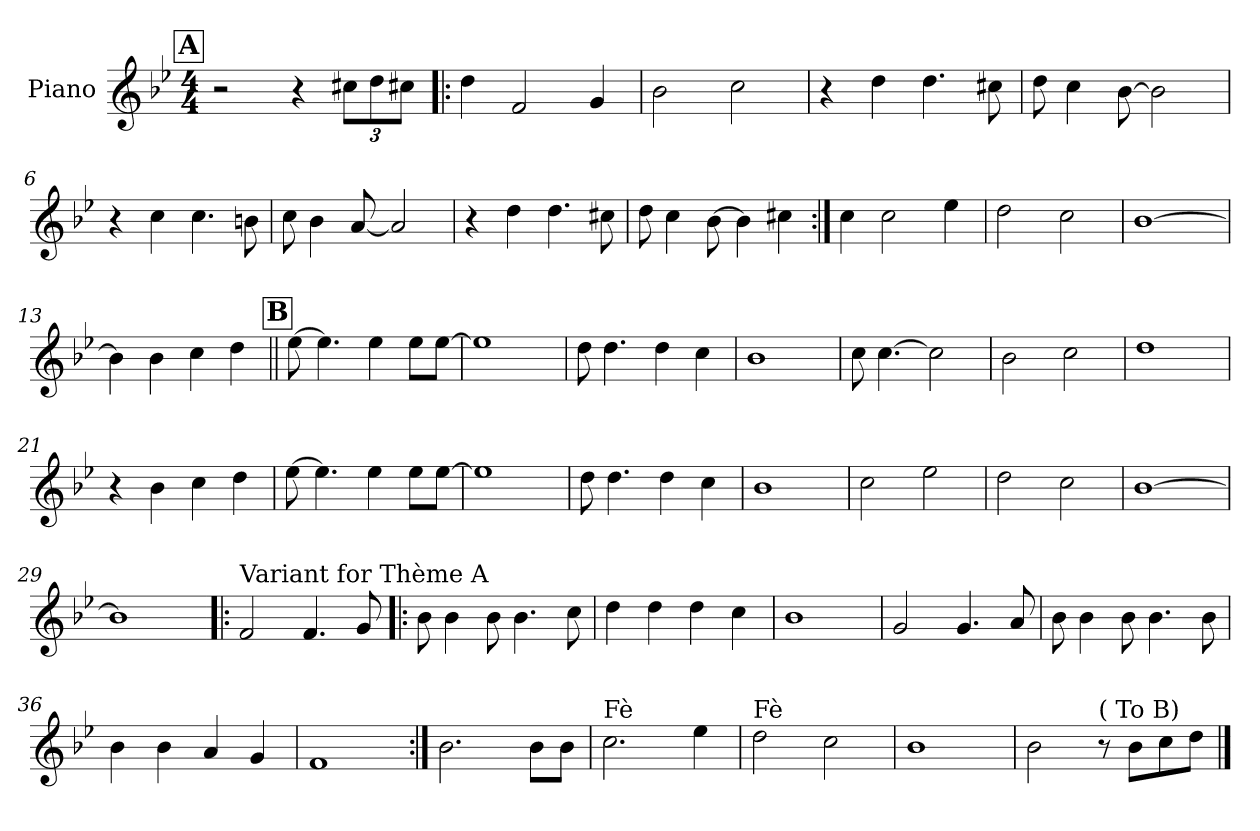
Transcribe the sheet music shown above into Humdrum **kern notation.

**kern
*part1
*staff1
*I"Piano
*I'Pno
*clefG2
*k[b-e-]
*B-:
*M4/4
!!LO:REH:place=s1:a:t=A
=1
2r
4r
*Xbrackettup
12cc#X\L
12dd\
12cc#X\J
=2!|:
4dd\
2f/
4g/
=3
2b-\
2cc\
=4
4r
4dd\
4.dd\
8cc#X\
=5
8dd\
4cc\
[8b-\
2b-\]
=6
4r
4cc\
4.cc\
8bn\
!!LO:LB:g=z
=7
8cc\
4b-\
[8a/
2a/]
=8
4r
4dd\
4.dd\
8cc#X\
=9
8dd\
4cc\
[8b-\
4b-\]
4cc#X\
=10:|!
4cc\
2cc\
4ee-\
=11
2dd\
2cc\
=12
[1b-
=13
4b-\]
4b-\
4cc\
4dd\
!!LO:LB:g=z
!!LO:REH:place=s1:a:t=B
=14||
[8ee-\
4.ee-\]
4ee-\
8ee-\L
[8ee-\J
=15
1ee-]
=16
8dd\
4.dd\
4dd\
4cc\
=17
1b-
=18
8cc\
[4.cc\
2cc\]
=19
2b-\
2cc\
=20
1dd
=21
4r
4b-\
4cc\
4dd\
!!LO:LB:g=z
=22
[8ee-\
4.ee-\]
4ee-\
8ee-\L
[8ee-\J
=23
1ee-]
=24
8dd\
4.dd\
4dd\
4cc\
=25
1b-
=26
2cc\
2ee-\
=27
2dd\
2cc\
=28
[1b-
=29
1b-]
!!LO:LB:g=z
=30|!:
!LO:TX:a:t=Variant for Thème A
2f/
4.f/
8g/
=31
8b-\
4b-\
8b-\
4.b-\
8cc\
=32
4dd\
4dd\
4dd\
4cc\
=33
1b-
=34
2g/
4.g/
8a/
=35
8b-\
4b-\
8b-\
4.b-\
8b-\
!!LO:LB:g=z
=36
4b-\
4b-\
4a/
4g/
=37
1f
=38:|!
2.b-\
8b-\L
8b-\J
=39
!LO:TX:a:t=Fè
2.cc\
4ee-\
=40
!LO:TX:a:t=Fè
2dd\
2cc\
=41
1b-
=42
2b-\
!LO:TX:a:t=( To B)
8r
8b-\L
8cc\
8dd\J
==
*-
